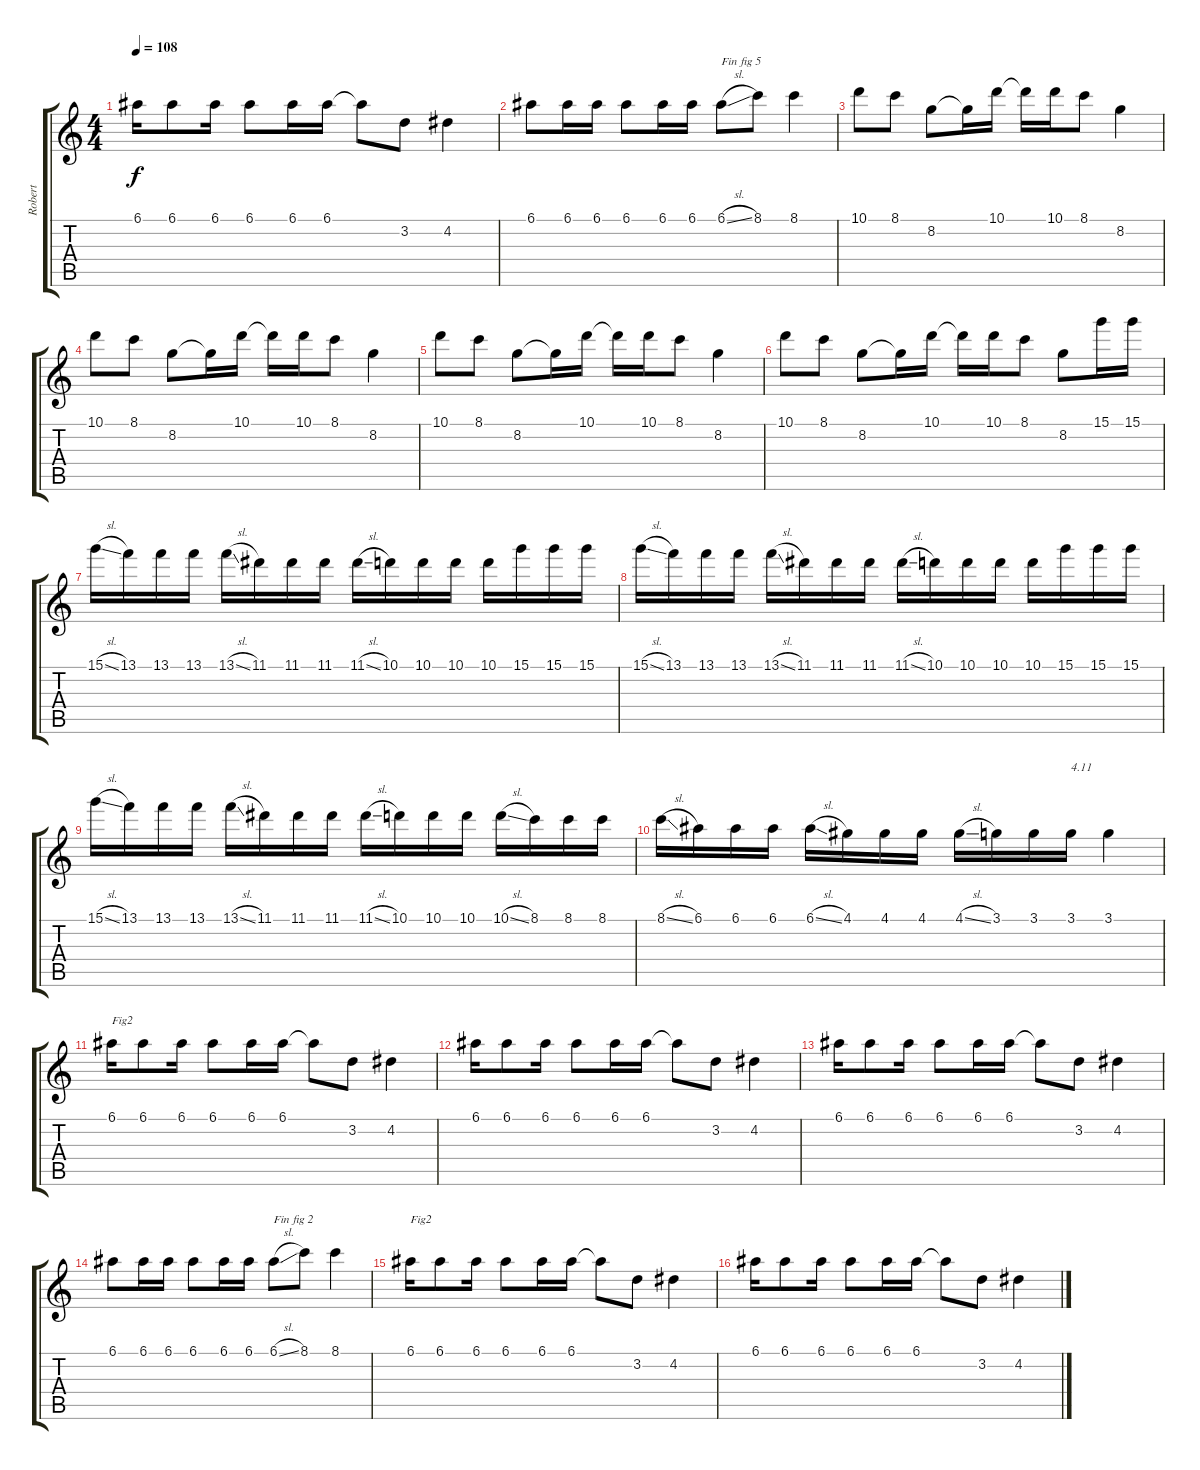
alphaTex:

\track ("Robert" "Robert") {instrument distortionguitar}
\staff {score tabs}
\tuning (E4 B3 G3 D3 A2 E2) {hide}
\ts (4 4)
\tempo 108
\clef g2
\ks c
6.1.16{dy f} 6.1.8 6.1.16 6.1.8 6.1.16 6.1.16 6.1{t}.8 3.2.8 4.2.4 |
6.1.8 6.1.16 6.1.16 6.1.8 6.1.16 6.1.16 6.1{sl}.8{txt "Fin fig 5"} 8.1.8 8.1.4 |
10.1.8 8.1.8 8.2.8 8.2{t}.16 10.1.16 10.1{t}.16 10.1.16 8.1.8 8.2.4 |
10.1.8 8.1.8 8.2.8 8.2{t}.16 10.1.16 10.1{t}.16 10.1.16 8.1.8 8.2.4 |
10.1.8 8.1.8 8.2.8 8.2{t}.16 10.1.16 10.1{t}.16 10.1.16 8.1.8 8.2.4 |
10.1.8 8.1.8 8.2.8 8.2{t}.16 10.1.16 10.1{t}.16 10.1.16 8.1.8 8.2.8 15.1.16 15.1.16 |
15.1{sl}.16 13.1.16 13.1.16 13.1.16 13.1{sl}.16 11.1.16 11.1.16 11.1.16 11.1{sl}.16 10.1.16 10.1.16 10.1.16 10.1.16 15.1.16 15.1.16 15.1.16 |
15.1{sl}.16 13.1.16 13.1.16 13.1.16 13.1{sl}.16 11.1.16 11.1.16 11.1.16 11.1{sl}.16 10.1.16 10.1.16 10.1.16 10.1.16 15.1.16 15.1.16 15.1.16 |
15.1{sl}.16 13.1.16 13.1.16 13.1.16 13.1{sl}.16 11.1.16 11.1.16 11.1.16 11.1{sl}.16 10.1.16 10.1.16 10.1.16 10.1{sl}.16 8.1.16 8.1.16 8.1.16 |
8.1{sl}.16 6.1.16 6.1.16 6.1.16 6.1{sl}.16 4.1.16 4.1.16 4.1.16 4.1{sl}.16 3.1.16 3.1.16 3.1.16{txt "4.11"} 3.1.4 |
6.1.16{txt "Fig2"} 6.1.8 6.1.16 6.1.8 6.1.16 6.1.16 6.1{t}.8 3.2.8 4.2.4 |
6.1.16 6.1.8 6.1.16 6.1.8 6.1.16 6.1.16 6.1{t}.8 3.2.8 4.2.4 |
6.1.16 6.1.8 6.1.16 6.1.8 6.1.16 6.1.16 6.1{t}.8 3.2.8 4.2.4 |
6.1.8 6.1.16 6.1.16 6.1.8 6.1.16 6.1.16 6.1{sl}.8{txt "Fin fig 2"} 8.1.8 8.1.4 |
6.1.16{txt "Fig2"} 6.1.8 6.1.16 6.1.8 6.1.16 6.1.16 6.1{t}.8 3.2.8 4.2.4 |
6.1.16 6.1.8 6.1.16 6.1.8 6.1.16 6.1.16 6.1{t}.8 3.2.8 4.2.4
